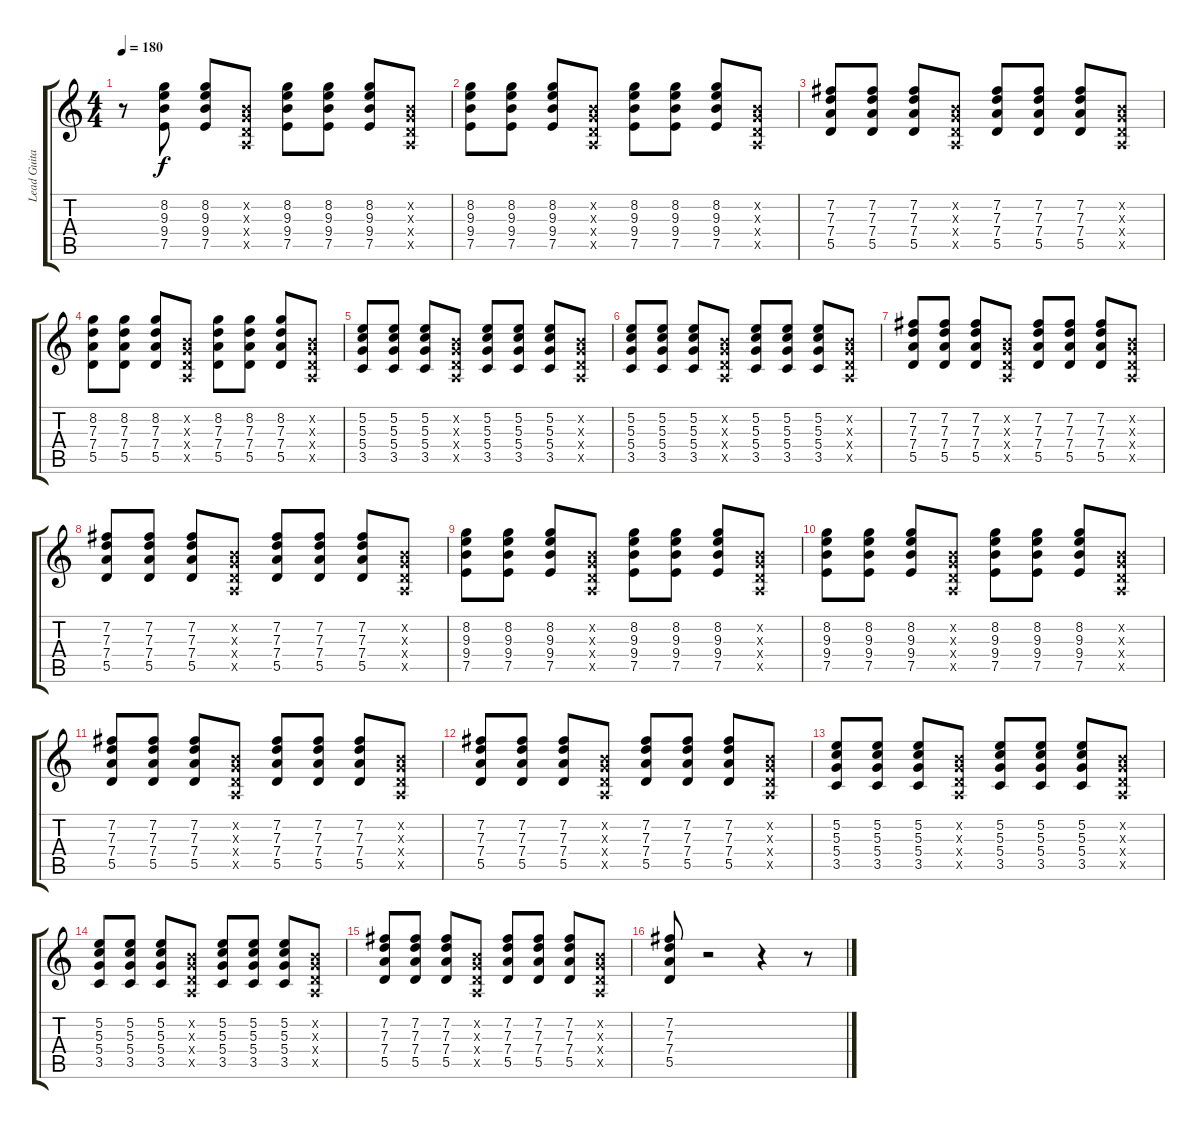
\track ("Lead Guitar" "Lead Guita") {instrument overdrivenguitar}
\staff {score tabs}
\tuning (E4 B3 G3 D3 A2 E2) {hide}
\ts (4 4)
\tempo 180
\clef g2
\ks c
r.8{dy f instrument overdrivenguitar} (8.2 9.3 9.4 7.5).8 (8.2 9.3 9.4 7.5).8 (0.2{x} 0.3{x} 0.4{x} 0.5{x}).8 (8.2 9.3 9.4 7.5).8 (8.2 9.3 9.4 7.5).8 (8.2 9.3 9.4 7.5).8 (0.2{x} 0.3{x} 0.4{x} 0.5{x}).8 |
(8.2 9.3 9.4 7.5).8 (8.2 9.3 9.4 7.5).8 (8.2 9.3 9.4 7.5).8 (0.2{x} 0.3{x} 0.4{x} 0.5{x}).8 (8.2 9.3 9.4 7.5).8 (8.2 9.3 9.4 7.5).8 (8.2 9.3 9.4 7.5).8 (0.2{x} 0.3{x} 0.4{x} 0.5{x}).8 |
(7.2 7.3 7.4 5.5).8 (7.2 7.3 7.4 5.5).8 (7.2 7.3 7.4 5.5).8 (0.2{x} 0.3{x} 0.4{x} 0.5{x}).8 (7.2 7.3 7.4 5.5).8 (7.2 7.3 7.4 5.5).8 (7.2 7.3 7.4 5.5).8 (0.2{x} 0.3{x} 0.4{x} 0.5{x}).8 |
(8.2 7.3 7.4 5.5).8 (8.2 7.3 7.4 5.5).8 (8.2 7.3 7.4 5.5).8 (0.2{x} 0.3{x} 0.4{x} 0.5{x}).8 (8.2 7.3 7.4 5.5).8 (8.2 7.3 7.4 5.5).8 (8.2 7.3 7.4 5.5).8 (0.2{x} 0.3{x} 0.4{x} 0.5{x}).8 |
(5.2 5.3 5.4 3.5).8 (5.2 5.3 5.4 3.5).8 (5.2 5.3 5.4 3.5).8 (0.2{x} 0.3{x} 0.4{x} 0.5{x}).8 (5.2 5.3 5.4 3.5).8 (5.2 5.3 5.4 3.5).8 (5.2 5.3 5.4 3.5).8 (0.2{x} 0.3{x} 0.4{x} 0.5{x}).8 |
(5.2 5.3 5.4 3.5).8 (5.2 5.3 5.4 3.5).8 (5.2 5.3 5.4 3.5).8 (0.2{x} 0.3{x} 0.4{x} 0.5{x}).8 (5.2 5.3 5.4 3.5).8 (5.2 5.3 5.4 3.5).8 (5.2 5.3 5.4 3.5).8 (0.2{x} 0.3{x} 0.4{x} 0.5{x}).8 |
(7.2 7.3 7.4 5.5).8 (7.2 7.3 7.4 5.5).8 (7.2 7.3 7.4 5.5).8 (0.2{x} 0.3{x} 0.4{x} 0.5{x}).8 (7.2 7.3 7.4 5.5).8 (7.2 7.3 7.4 5.5).8 (7.2 7.3 7.4 5.5).8 (0.2{x} 0.3{x} 0.4{x} 0.5{x}).8 |
(7.2 7.3 7.4 5.5).8 (7.2 7.3 7.4 5.5).8 (7.2 7.3 7.4 5.5).8 (0.2{x} 0.3{x} 0.4{x} 0.5{x}).8 (7.2 7.3 7.4 5.5).8 (7.2 7.3 7.4 5.5).8 (7.2 7.3 7.4 5.5).8 (0.2{x} 0.3{x} 0.4{x} 0.5{x}).8 |
(8.2 9.3 9.4 7.5).8 (8.2 9.3 9.4 7.5).8 (8.2 9.3 9.4 7.5).8 (0.2{x} 0.3{x} 0.4{x} 0.5{x}).8 (8.2 9.3 9.4 7.5).8 (8.2 9.3 9.4 7.5).8 (8.2 9.3 9.4 7.5).8 (0.2{x} 0.3{x} 0.4{x} 0.5{x}).8 |
(8.2 9.3 9.4 7.5).8 (8.2 9.3 9.4 7.5).8 (8.2 9.3 9.4 7.5).8 (0.2{x} 0.3{x} 0.4{x} 0.5{x}).8 (8.2 9.3 9.4 7.5).8 (8.2 9.3 9.4 7.5).8 (8.2 9.3 9.4 7.5).8 (0.2{x} 0.3{x} 0.4{x} 0.5{x}).8 |
(7.2 7.3 7.4 5.5).8 (7.2 7.3 7.4 5.5).8 (7.2 7.3 7.4 5.5).8 (0.2{x} 0.3{x} 0.4{x} 0.5{x}).8 (7.2 7.3 7.4 5.5).8 (7.2 7.3 7.4 5.5).8 (7.2 7.3 7.4 5.5).8 (0.2{x} 0.3{x} 0.4{x} 0.5{x}).8 |
(7.2 7.3 7.4 5.5).8 (7.2 7.3 7.4 5.5).8 (7.2 7.3 7.4 5.5).8 (0.2{x} 0.3{x} 0.4{x} 0.5{x}).8 (7.2 7.3 7.4 5.5).8 (7.2 7.3 7.4 5.5).8 (7.2 7.3 7.4 5.5).8 (0.2{x} 0.3{x} 0.4{x} 0.5{x}).8 |
(5.2 5.3 5.4 3.5).8 (5.2 5.3 5.4 3.5).8 (5.2 5.3 5.4 3.5).8 (0.2{x} 0.3{x} 0.4{x} 0.5{x}).8 (5.2 5.3 5.4 3.5).8 (5.2 5.3 5.4 3.5).8 (5.2 5.3 5.4 3.5).8 (0.2{x} 0.3{x} 0.4{x} 0.5{x}).8 |
(5.2 5.3 5.4 3.5).8 (5.2 5.3 5.4 3.5).8 (5.2 5.3 5.4 3.5).8 (0.2{x} 0.3{x} 0.4{x} 0.5{x}).8 (5.2 5.3 5.4 3.5).8 (5.2 5.3 5.4 3.5).8 (5.2 5.3 5.4 3.5).8 (0.2{x} 0.3{x} 0.4{x} 0.5{x}).8 |
(7.2 7.3 7.4 5.5).8 (7.2 7.3 7.4 5.5).8 (7.2 7.3 7.4 5.5).8 (0.2{x} 0.3{x} 0.4{x} 0.5{x}).8 (7.2 7.3 7.4 5.5).8 (7.2 7.3 7.4 5.5).8 (7.2 7.3 7.4 5.5).8 (0.2{x} 0.3{x} 0.4{x} 0.5{x}).8 |
(7.2 7.3 7.4 5.5).8 r.2 r.4 r.8
